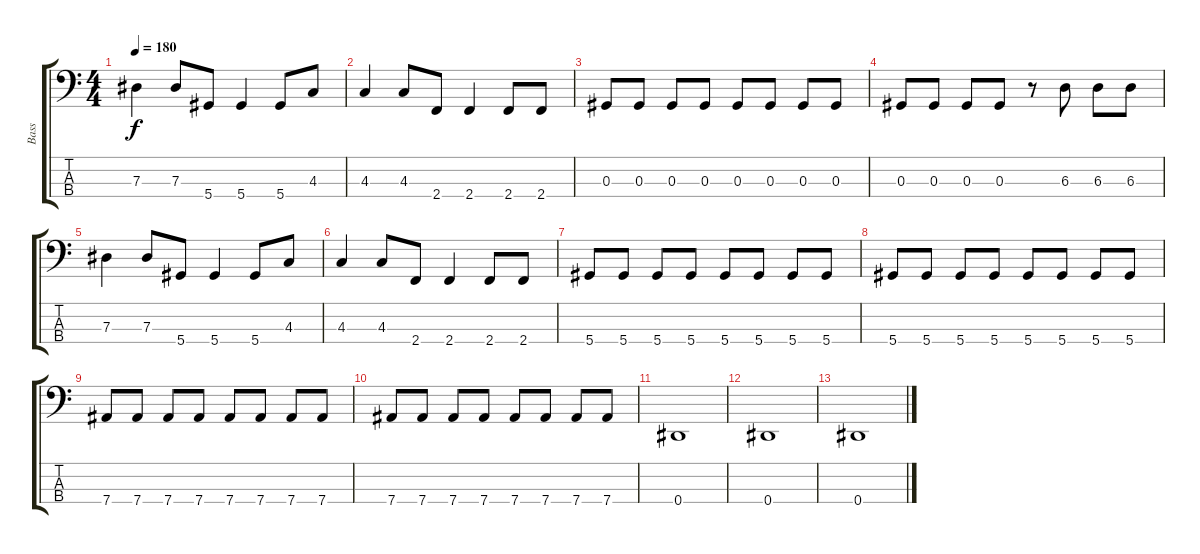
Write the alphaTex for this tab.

\track ("Bass" "Bass") {instrument electricbasspick}
\staff {score tabs}
\tuning (Gb2 Db2 Ab1 Eb1) {hide}
\ts (4 4)
\tempo 180
\clef f4
\ks c
7.3.4{dy f} 7.3.8 5.4.8 5.4.4 5.4.8 4.3.8 |
4.3.4 4.3.8 2.4.8 2.4.4 2.4.8 2.4.8 |
0.3.8 0.3.8 0.3.8 0.3.8 0.3.8 0.3.8 0.3.8 0.3.8 |
0.3.8 0.3.8 0.3.8 0.3.8 r.8 6.3.8 6.3.8 6.3.8 |
7.3.4 7.3.8 5.4.8 5.4.4 5.4.8 4.3.8 |
4.3.4 4.3.8 2.4.8 2.4.4 2.4.8 2.4.8 |
5.4.8 5.4.8 5.4.8 5.4.8 5.4.8 5.4.8 5.4.8 5.4.8 |
5.4.8 5.4.8 5.4.8 5.4.8 5.4.8 5.4.8 5.4.8 5.4.8 |
7.4.8 7.4.8 7.4.8 7.4.8 7.4.8 7.4.8 7.4.8 7.4.8 |
7.4.8 7.4.8 7.4.8 7.4.8 7.4.8 7.4.8 7.4.8 7.4.8 |
0.4.1 |
0.4.1 |
0.4.1
